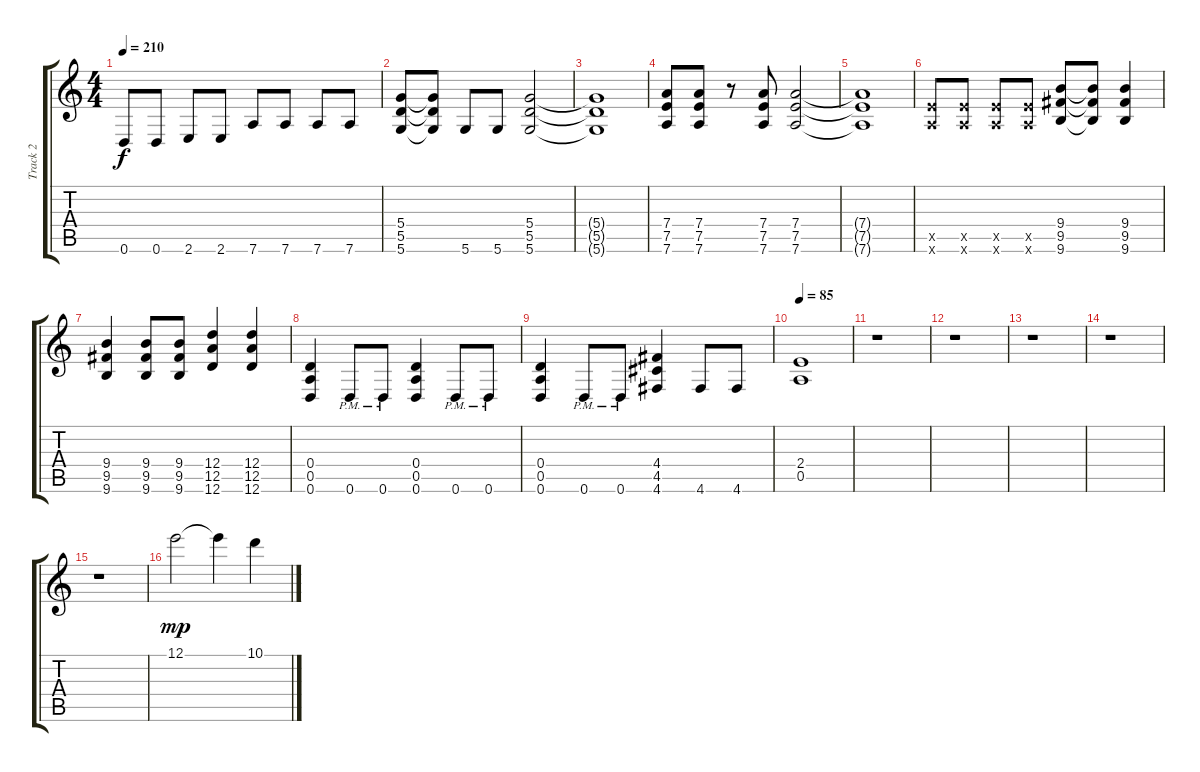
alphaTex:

\track ("Track 2" "Track 2") {instrument distortionguitar}
\staff {score tabs}
\tuning (E4 B3 G3 D3 A2 D2) {hide}
\ts (4 4)
\tempo 210
\clef g2
\ks c
0.6.8{dy f} 0.6.8 2.6.8 2.6.8 7.6.8 7.6.8 7.6.8 7.6.8 |
(5.4 5.5 5.6).8 (5.4{t} 5.5{t} 5.6{t}).8 5.6.8 5.6.8 (5.4 5.5 5.6).2 |
(5.4{t} 5.5{t} 5.6{t}).1 |
(7.4 7.5 7.6).8 (7.4 7.5 7.6).8 r.8 (7.4 7.5 7.6).8 (7.4 7.5 7.6).2 |
(7.4{t} 7.5{t} 7.6{t}).1 |
(7.5{x} 7.6{x}).8 (7.5{x} 7.6{x}).8 (7.5{x} 7.6{x}).8 (7.5{x} 7.6{x}).8 (9.4 9.5 9.6).8 (9.4{t} 9.5{t} 9.6{t}).8 (9.4 9.5 9.6).4 |
(9.4 9.5 9.6).4 (9.4 9.5 9.6).8 (9.4 9.5 9.6).8 (12.4 12.5 12.6).4 (12.4 12.5 12.6).4 |
(0.4 0.5 0.6).4 0.6{pm}.8 0.6{pm}.8 (0.4 0.5 0.6).4 0.6{pm}.8 0.6{pm}.8 |
(0.4 0.5 0.6).4 0.6{pm}.8 0.6{pm}.8 (4.4 4.5 4.6).4 4.6.8 4.6.8 |
\tempo 85
(2.4 0.5).1 |
r.1 |
r.1 |
r.1 |
r.1 |
r.1 |
12.1.2{dy mp} 12.1{t}.4 10.1.4
